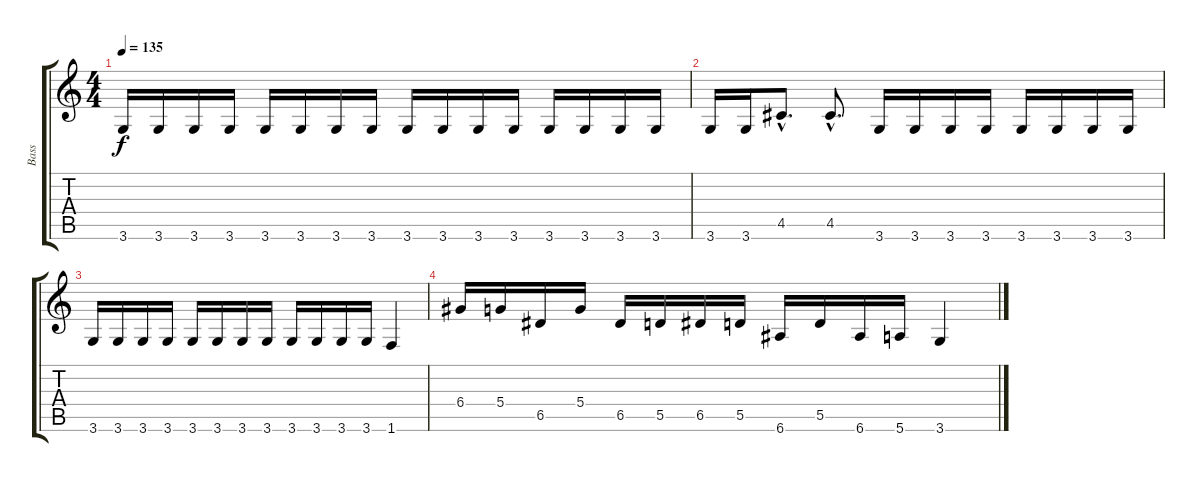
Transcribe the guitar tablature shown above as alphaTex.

\track ("Bass" "Bass") {instrument electricbassfinger}
\staff {score tabs}
\tuning (E4 B3 G3 D3 A2 E2) {hide}
\ts (4 4)
\tempo 135
\clef g2
\ks c
3.6.16{dy f} 3.6.16 3.6.16 3.6.16 3.6.16 3.6.16 3.6.16 3.6.16 3.6.16 3.6.16 3.6.16 3.6.16 3.6.16 3.6.16 3.6.16 3.6.16 |
3.6.16 3.6.16 4.5{hac}.8{d} 4.5{hac}.8{d} 3.6.16 3.6.16 3.6.16 3.6.16 3.6.16 3.6.16 3.6.16 3.6.16 |
3.6.16 3.6.16 3.6.16 3.6.16 3.6.16 3.6.16 3.6.16 3.6.16 3.6.16 3.6.16 3.6.16 3.6.16 1.6.4 |
6.4.16 5.4.16 6.5.16 5.4.16 6.5.16 5.5.16 6.5.16 5.5.16 6.6.16 5.5.16 6.6.16 5.6.16 3.6.4
